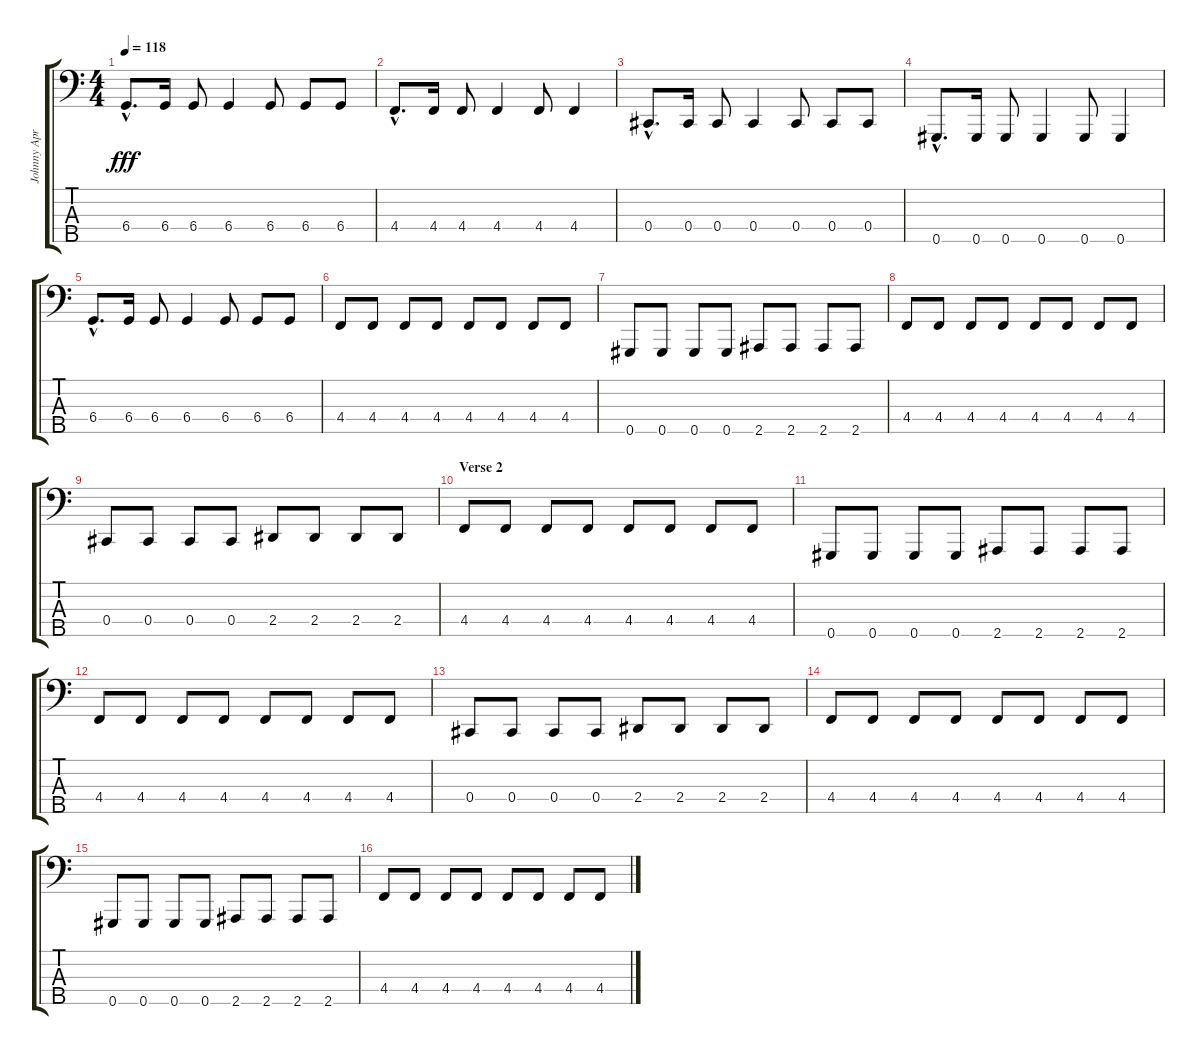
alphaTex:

\track ("Johnny April - Bass" "Johnny Apr") {instrument electricbasspick}
\staff {score tabs}
\tuning (Gb2 Db2 Ab1 Db1 Ab0) {hide}
\ts (4 4)
\tempo 118
\clef f4
\ks c
6.4{hac}.8{d dy fff} 6.4.16 6.4.8 6.4.4 6.4.8 6.4.8 6.4.8 |
4.4{hac}.8{d} 4.4.16 4.4.8 4.4.4 4.4.8 4.4.4 |
0.4{hac}.8{d} 0.4.16 0.4.8 0.4.4 0.4.8 0.4.8 0.4.8 |
0.5{hac}.8{d} 0.5.16 0.5.8 0.5.4 0.5.8 0.5.4 |
6.4{hac}.8{d} 6.4.16 6.4.8 6.4.4 6.4.8 6.4.8 6.4.8 |
4.4.8 4.4.8 4.4.8 4.4.8 4.4.8 4.4.8 4.4.8 4.4.8 |
0.5.8 0.5.8 0.5.8 0.5.8 2.5.8 2.5.8 2.5.8 2.5.8 |
4.4.8 4.4.8 4.4.8 4.4.8 4.4.8 4.4.8 4.4.8 4.4.8 |
0.4.8 0.4.8 0.4.8 0.4.8 2.4.8 2.4.8 2.4.8 2.4.8 |
\section ("" "Verse 2")
4.4.8 4.4.8 4.4.8 4.4.8 4.4.8 4.4.8 4.4.8 4.4.8 |
0.5.8 0.5.8 0.5.8 0.5.8 2.5.8 2.5.8 2.5.8 2.5.8 |
4.4.8 4.4.8 4.4.8 4.4.8 4.4.8 4.4.8 4.4.8 4.4.8 |
0.4.8 0.4.8 0.4.8 0.4.8 2.4.8 2.4.8 2.4.8 2.4.8 |
4.4.8 4.4.8 4.4.8 4.4.8 4.4.8 4.4.8 4.4.8 4.4.8 |
0.5.8 0.5.8 0.5.8 0.5.8 2.5.8 2.5.8 2.5.8 2.5.8 |
4.4.8 4.4.8 4.4.8 4.4.8 4.4.8 4.4.8 4.4.8 4.4.8
